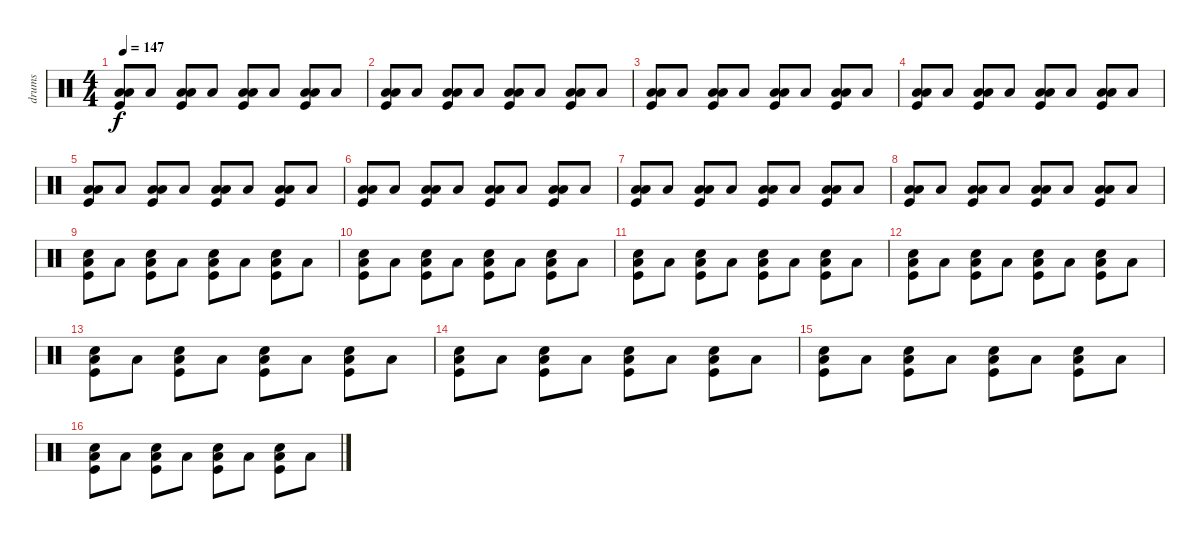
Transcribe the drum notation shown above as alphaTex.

\track ("drums" "drums") {instrument percussion}
\staff {score}
\articulation defaults
\ts (4 4)
\tempo 147
\clef neutral
\ks c
("Low Floor Tom (hit)" "Low Floor Tom (hit)" "Kick (hit)").8{dy f} "Low Floor Tom (hit)".8 ("Low Floor Tom (hit)" "Low Floor Tom (hit)" "Kick (hit)").8 "Low Floor Tom (hit)".8 ("Low Floor Tom (hit)" "Low Floor Tom (hit)" "Kick (hit)").8 "Low Floor Tom (hit)".8 ("Low Floor Tom (hit)" "Low Floor Tom (hit)" "Kick (hit)").8 "Low Floor Tom (hit)".8 |
("Low Floor Tom (hit)" "Low Floor Tom (hit)" "Kick (hit)").8 "Low Floor Tom (hit)".8 ("Low Floor Tom (hit)" "Low Floor Tom (hit)" "Kick (hit)").8 "Low Floor Tom (hit)".8 ("Low Floor Tom (hit)" "Low Floor Tom (hit)" "Kick (hit)").8 "Low Floor Tom (hit)".8 ("Low Floor Tom (hit)" "Low Floor Tom (hit)" "Kick (hit)").8 "Low Floor Tom (hit)".8 |
("Low Floor Tom (hit)" "Low Floor Tom (hit)" "Kick (hit)").8 "Low Floor Tom (hit)".8 ("Low Floor Tom (hit)" "Low Floor Tom (hit)" "Kick (hit)").8 "Low Floor Tom (hit)".8 ("Low Floor Tom (hit)" "Low Floor Tom (hit)" "Kick (hit)").8 "Low Floor Tom (hit)".8 ("Low Floor Tom (hit)" "Low Floor Tom (hit)" "Kick (hit)").8 "Low Floor Tom (hit)".8 |
("Low Floor Tom (hit)" "Low Floor Tom (hit)" "Kick (hit)").8 "Low Floor Tom (hit)".8 ("Low Floor Tom (hit)" "Low Floor Tom (hit)" "Kick (hit)").8 "Low Floor Tom (hit)".8 ("Low Floor Tom (hit)" "Low Floor Tom (hit)" "Kick (hit)").8 "Low Floor Tom (hit)".8 ("Low Floor Tom (hit)" "Low Floor Tom (hit)" "Kick (hit)").8 "Low Floor Tom (hit)".8 |
("Low Floor Tom (hit)" "Low Floor Tom (hit)" "Kick (hit)").8 "Low Floor Tom (hit)".8 ("Low Floor Tom (hit)" "Low Floor Tom (hit)" "Kick (hit)").8 "Low Floor Tom (hit)".8 ("Low Floor Tom (hit)" "Low Floor Tom (hit)" "Kick (hit)").8 "Low Floor Tom (hit)".8 ("Low Floor Tom (hit)" "Low Floor Tom (hit)" "Kick (hit)").8 "Low Floor Tom (hit)".8 |
("Low Floor Tom (hit)" "Low Floor Tom (hit)" "Kick (hit)").8 "Low Floor Tom (hit)".8 ("Low Floor Tom (hit)" "Low Floor Tom (hit)" "Kick (hit)").8 "Low Floor Tom (hit)".8 ("Low Floor Tom (hit)" "Low Floor Tom (hit)" "Kick (hit)").8 "Low Floor Tom (hit)".8 ("Low Floor Tom (hit)" "Low Floor Tom (hit)" "Kick (hit)").8 "Low Floor Tom (hit)".8 |
("Low Floor Tom (hit)" "Low Floor Tom (hit)" "Kick (hit)").8 "Low Floor Tom (hit)".8 ("Low Floor Tom (hit)" "Low Floor Tom (hit)" "Kick (hit)").8 "Low Floor Tom (hit)".8 ("Low Floor Tom (hit)" "Low Floor Tom (hit)" "Kick (hit)").8 "Low Floor Tom (hit)".8 ("Low Floor Tom (hit)" "Low Floor Tom (hit)" "Kick (hit)").8 "Low Floor Tom (hit)".8 |
("Low Floor Tom (hit)" "Low Floor Tom (hit)" "Kick (hit)").8 "Low Floor Tom (hit)".8 ("Low Floor Tom (hit)" "Low Floor Tom (hit)" "Kick (hit)").8 "Low Floor Tom (hit)".8 ("Low Floor Tom (hit)" "Low Floor Tom (hit)" "Kick (hit)").8 "Low Floor Tom (hit)".8 ("Low Floor Tom (hit)" "Low Floor Tom (hit)" "Kick (hit)").8 "Low Floor Tom (hit)".8 |
("Electric Snare (hit)" "Low Floor Tom (hit)" "Kick (hit)").8 "Low Floor Tom (hit)".8 ("Electric Snare (hit)" "Low Floor Tom (hit)" "Kick (hit)").8 "Low Floor Tom (hit)".8 ("Electric Snare (hit)" "Low Floor Tom (hit)" "Kick (hit)").8 "Low Floor Tom (hit)".8 ("Electric Snare (hit)" "Low Floor Tom (hit)" "Kick (hit)").8 "Low Floor Tom (hit)".8 |
("Electric Snare (hit)" "Low Floor Tom (hit)" "Kick (hit)").8 "Low Floor Tom (hit)".8 ("Electric Snare (hit)" "Low Floor Tom (hit)" "Kick (hit)").8 "Low Floor Tom (hit)".8 ("Electric Snare (hit)" "Low Floor Tom (hit)" "Kick (hit)").8 "Low Floor Tom (hit)".8 ("Electric Snare (hit)" "Low Floor Tom (hit)" "Kick (hit)").8 "Low Floor Tom (hit)".8 |
("Electric Snare (hit)" "Low Floor Tom (hit)" "Kick (hit)").8 "Low Floor Tom (hit)".8 ("Electric Snare (hit)" "Low Floor Tom (hit)" "Kick (hit)").8 "Low Floor Tom (hit)".8 ("Electric Snare (hit)" "Low Floor Tom (hit)" "Kick (hit)").8 "Low Floor Tom (hit)".8 ("Electric Snare (hit)" "Low Floor Tom (hit)" "Kick (hit)").8 "Low Floor Tom (hit)".8 |
("Electric Snare (hit)" "Low Floor Tom (hit)" "Kick (hit)").8 "Low Floor Tom (hit)".8 ("Electric Snare (hit)" "Low Floor Tom (hit)" "Kick (hit)").8 "Low Floor Tom (hit)".8 ("Electric Snare (hit)" "Low Floor Tom (hit)" "Kick (hit)").8 "Low Floor Tom (hit)".8 ("Electric Snare (hit)" "Low Floor Tom (hit)" "Kick (hit)").8 "Low Floor Tom (hit)".8 |
("Electric Snare (hit)" "Low Floor Tom (hit)" "Kick (hit)").8 "Low Floor Tom (hit)".8 ("Electric Snare (hit)" "Low Floor Tom (hit)" "Kick (hit)").8 "Low Floor Tom (hit)".8 ("Electric Snare (hit)" "Low Floor Tom (hit)" "Kick (hit)").8 "Low Floor Tom (hit)".8 ("Electric Snare (hit)" "Low Floor Tom (hit)" "Kick (hit)").8 "Low Floor Tom (hit)".8 |
("Electric Snare (hit)" "Low Floor Tom (hit)" "Kick (hit)").8 "Low Floor Tom (hit)".8 ("Electric Snare (hit)" "Low Floor Tom (hit)" "Kick (hit)").8 "Low Floor Tom (hit)".8 ("Electric Snare (hit)" "Low Floor Tom (hit)" "Kick (hit)").8 "Low Floor Tom (hit)".8 ("Electric Snare (hit)" "Low Floor Tom (hit)" "Kick (hit)").8 "Low Floor Tom (hit)".8 |
("Electric Snare (hit)" "Low Floor Tom (hit)" "Kick (hit)").8 "Low Floor Tom (hit)".8 ("Electric Snare (hit)" "Low Floor Tom (hit)" "Kick (hit)").8 "Low Floor Tom (hit)".8 ("Electric Snare (hit)" "Low Floor Tom (hit)" "Kick (hit)").8 "Low Floor Tom (hit)".8 ("Electric Snare (hit)" "Low Floor Tom (hit)" "Kick (hit)").8 "Low Floor Tom (hit)".8 |
("Electric Snare (hit)" "Low Floor Tom (hit)" "Kick (hit)").8 "Low Floor Tom (hit)".8 ("Electric Snare (hit)" "Low Floor Tom (hit)" "Kick (hit)").8 "Low Floor Tom (hit)".8 ("Electric Snare (hit)" "Low Floor Tom (hit)" "Kick (hit)").8 "Low Floor Tom (hit)".8 ("Electric Snare (hit)" "Low Floor Tom (hit)" "Kick (hit)").8 "Low Floor Tom (hit)".8
